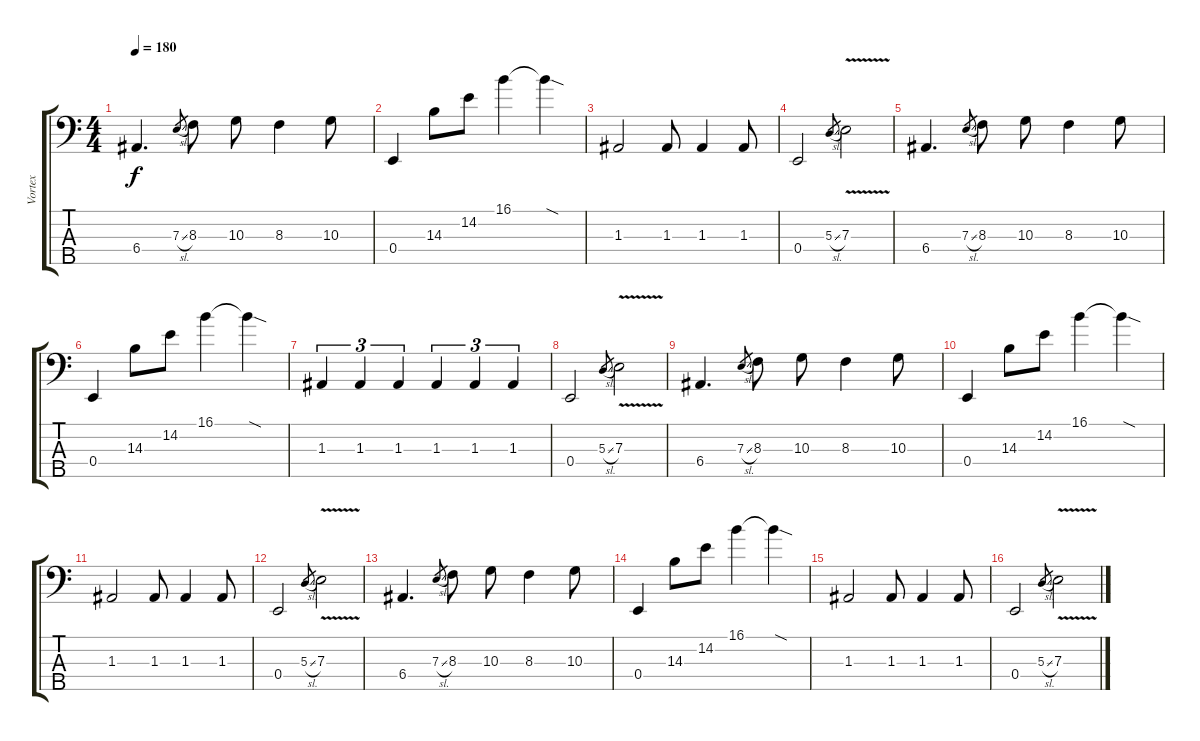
\track ("Vortex" "Vortex") {instrument electricbassfinger}
\staff {score tabs}
\tuning (G2 D2 A1 E1 B0) {hide}
\ts (4 4)
\tempo 180
\clef f4
\ks c
6.4.4{d dy f} 7.3{sl}.8{gr} 8.3.8 10.3.8 8.3.4 10.3.8 |
0.4.4 14.3.8 14.2.8 16.1.4 16.1{sod t}.4 |
1.3.2 1.3.8 1.3.4 1.3.8 |
0.4.2{volume 14} 5.3{sl}.8{gr} 7.3{v}.2 |
6.4.4{d} 7.3{sl}.8{gr} 8.3.8 10.3.8 8.3.4 10.3.8 |
0.4.4 14.3.8 14.2.8 16.1.4 16.1{sod t}.4 |
1.3.4{tu (3 2)} 1.3.4{tu (3 2)} 1.3.4{tu (3 2)} 1.3.4{tu (3 2)} 1.3.4{tu (3 2)} 1.3.4{tu (3 2)} |
0.4.2{volume 14} 5.3{sl}.8{gr} 7.3{v}.2 |
6.4.4{d} 7.3{sl}.8{gr} 8.3.8 10.3.8 8.3.4 10.3.8 |
0.4.4 14.3.8 14.2.8 16.1.4 16.1{sod t}.4 |
1.3.2 1.3.8 1.3.4 1.3.8 |
0.4.2{volume 14} 5.3{sl}.8{gr} 7.3{v}.2 |
6.4.4{d} 7.3{sl}.8{gr} 8.3.8 10.3.8 8.3.4 10.3.8 |
0.4.4 14.3.8 14.2.8 16.1.4 16.1{sod t}.4 |
1.3.2 1.3.8 1.3.4 1.3.8 |
0.4.2{volume 14} 5.3{sl}.8{gr} 7.3{v}.2
